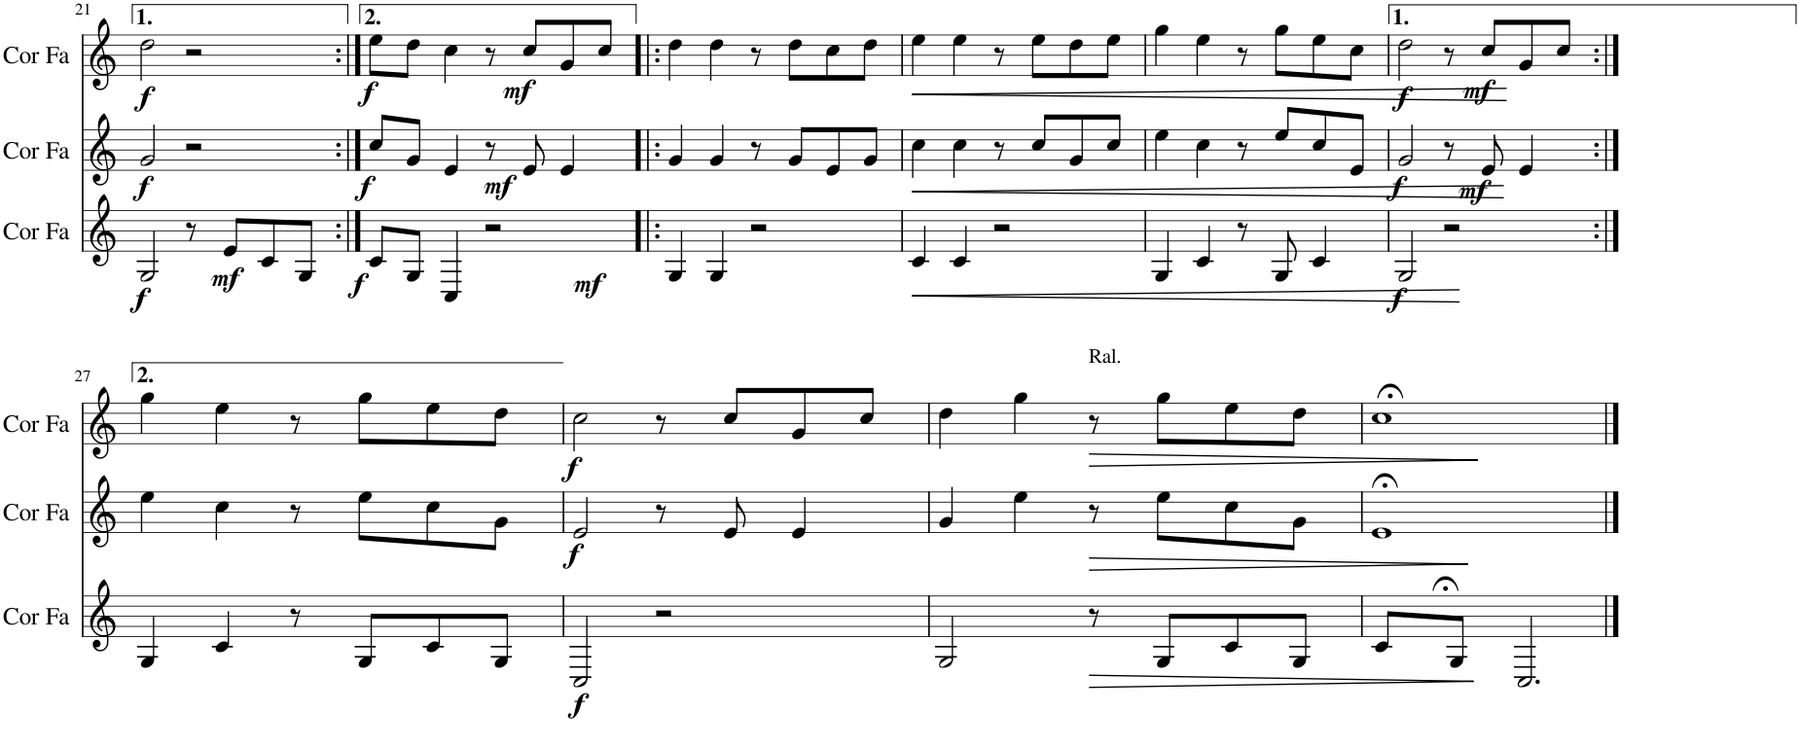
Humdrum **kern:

**kern	**dynam	**kern	**dynam	**kern	**dynam
*part3	*part3	*part2	*part2	*part1	*part1
*staff3	*staff3	*staff2	*staff2	*staff1	*staff1
*I"Cor en Fa	*	*I"Cor en Fa	*	*I"Cor en Fa	*
*I'Cor Fa	*	*I'Cor Fa	*	*I'Cor Fa	*
!!LO:PB:g=z
*clefG2	*	*clefG2	*	*clefG2	*
*Trd4c7	*	*Trd4c7	*	*Trd4c7	*
*k[]	*	*k[]	*	*k[]	*
*M4/4	*	*M4/4	*	*M4/4	*
=21	=21	=21	=21	=21	=21
!	!LO:DY:b	!	!LO:DY:b	!	!LO:DY:b
2G/	f	2g/	f	2dd\	f
8r	.	2r	.	2r	.
!	!LO:DY:b	!	!	!	!
8e/L	mf	.	.	.	.
8c/	.	.	.	.	.
8G/J	.	.	.	.	.
=22:|!	=22:|!	=22:|!	=22:|!	=22:|!	=22:|!
!	!LO:DY:b	!	!LO:DY:b	!	!LO:DY:b
8c/L	f	8cc/L	f	8ee\L	f
8G/J	.	8g/J	.	8dd\J	.
4C/	.	4e/	.	4cc\	.
!	!LO:DY:b	!	!LO:DY:b	!	!
2r	mf	8r	mf	8r	.
!	!	!	!	!	!LO:DY:b
.	.	8e/	.	8cc/L	mf
.	.	4e/	.	8g/	.
.	.	.	.	8cc/J	.
=23!|:	=23!|:	=23!|:	=23!|:	=23!|:	=23!|:
4G/	.	4g/	.	4dd\	.
4G/	.	4g/	.	4dd\	.
2r	.	8r	.	8r	.
.	.	8g/L	.	8dd\L	.
.	.	8e/	.	8cc\	.
.	.	8g/J	.	8dd\J	.
=24	=24	=24	=24	=24	=24
!	!LO:HP:b	!	!LO:HP:b	!	!LO:HP:b
4c/	<	4cc\	<	4ee\	<
4c/	.	4cc\	.	4ee\	.
2r	.	8r	.	8r	.
.	.	8cc/L	.	8ee\L	.
.	.	8g/	.	8dd\	.
.	.	8cc/J	.	8ee\J	.
.	[	.	[	.	[
=25	=25	=25	=25	=25	=25
4G/	.	4ee\	.	4gg\	.
4c/	.	4cc\	.	4ee\	.
8r	.	8r	.	8r	.
8G/	.	8ee/L	.	8gg\L	.
4c/	.	8cc/	.	8ee\	.
.	.	8e/J	.	8cc\J	.
=26	=26	=26	=26	=26	=26
!	!LO:DY:b	!	!LO:DY:b	!	!LO:DY:b
2G/	f	2g/	f	2dd\	f
2r	.	8r	.	8r	.
!	!	!	!LO:DY:b	!	!LO:DY:b
.	.	8e/	mf	8cc/L	mf
.	.	4e/	.	8g/	.
.	.	.	.	8cc/J	.
!!LO:LB:g=z
=27:|!	=27:|!	=27:|!	=27:|!	=27:|!	=27:|!
4G/	.	4ee\	.	4gg\	.
4c/	.	4cc\	.	4ee\	.
8r	.	8r	.	8r	.
8G/L	.	8ee\L	.	8gg\L	.
8c/	.	8cc\	.	8ee\	.
8G/J	.	8g\J	.	8dd\J	.
=28	=28	=28	=28	=28	=28
!	!LO:DY:b	!	!LO:DY:b	!	!LO:DY:b
2C/	f	2e/	f	2cc\	f
2r	.	8r	.	8r	.
.	.	8e/	.	8cc/L	.
.	.	4e/	.	8g/	.
.	.	.	.	8cc/J	.
=29	=29	=29	=29	=29	=29
2G/	.	4g/	.	4dd\	.
.	.	4ee\	.	4gg\	.
!	!	!	!	!LO:TX:a:t=Ral.	!
!	!LO:HP:b	!	!LO:HP:b	!	!LO:HP:b
8r	>	8r	>	8r	>
8G/L	.	8ee\L	.	8gg\L	.
8c/	.	8cc\	.	8ee\	.
8G/J	.	8g\J	.	8dd\J	.
.	]	.	]	.	]
=30	=30	=30	=30	=30	=30
8c;</L	.	1e;<	.	1cc;<	.
8G/J	.	.	.	.	.
2.C/	.	.	.	.	.
==	==	==	==	==	==
*-	*-	*-	*-	*-	*-
